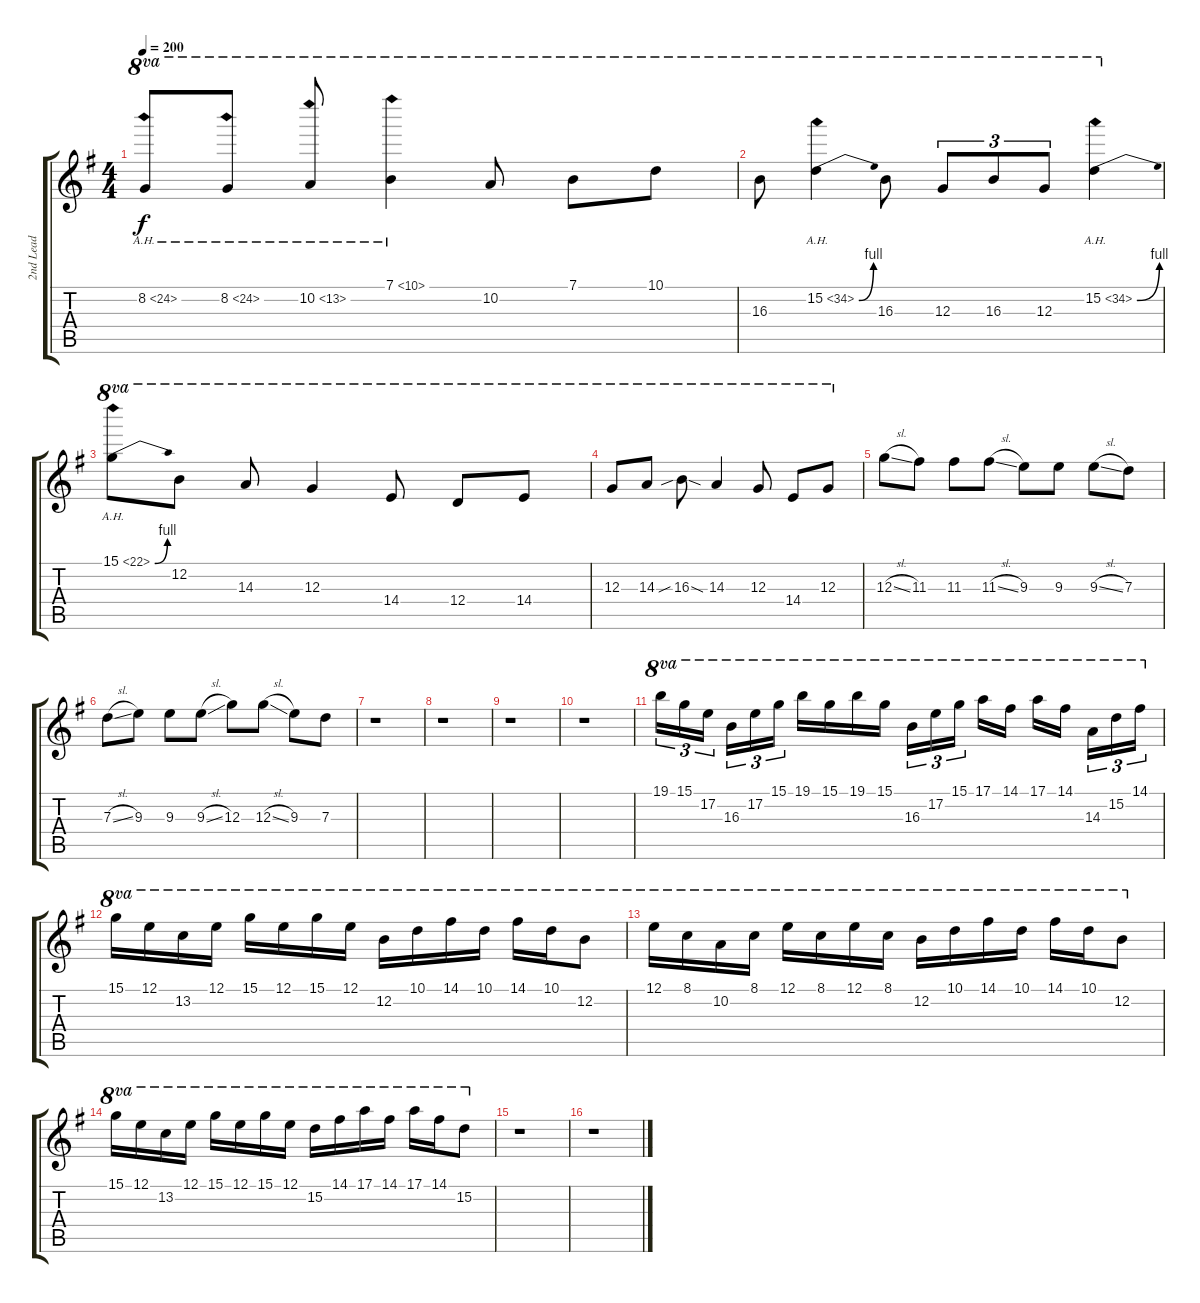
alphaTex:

\track ("2nd Lead" "2nd Lead") {instrument distortionguitar}
\staff {score tabs}
\tuning (E4 B3 G3 D3 A2 E2) {hide}
\ts (4 4)
\tempo 200
\clef g2
\ks g
8.2{ah 16}.8{ot 8va dy f} 8.2{ah 16}.8{ot 8va} 10.2{ah 3}.8{ot 8va} 7.1{ah 3}.4{ot 8va} 10.2.8{ot 8va} 7.1.8{ot 8va} 10.1.8{ot 8va} |
16.3.8{ot 8va} 15.2{be (bend 0 0 60 4) ah 19}.4{ot 8va} 16.3.8{ot 8va} 12.3.8{tu (3 2) ot 8va} 16.3.8{tu (3 2) ot 8va} 12.3.8{tu (3 2) ot 8va} 15.2{be (bend 0 0 60 4) ah 19}.4{ot 8va} |
15.1{be (bend 0 0 60 4) ah 7}.8{ot 8va} 12.2.8{ot 8va} 14.3.8{ot 8va} 12.3.4{ot 8va} 14.4.8{ot 8va} 12.4.8{ot 8va} 14.4.8{ot 8va} |
12.3.8{ot 8va} 14.3.8{ot 8va} 16.3{sib sod}.8{ot 8va} 14.3.4{ot 8va} 12.3.8{ot 8va} 14.4.8{ot 8va} 12.3.8{ot 8va} |
12.3{sl}.8 11.3.8 11.3.8 11.3{sl}.8 9.3.8 9.3.8 9.3{sl}.8 7.3.8 |
7.3{sl}.8 9.3.8 9.3.8 9.3{sl}.8 12.3.8 12.3{sl}.8 9.3.8 7.3.8 |
r.1 |
r.1 |
r.1 |
r.1 |
19.1.16{tu (3 2) ot 8va} 15.1.16{tu (3 2) ot 8va} 17.2.16{tu (3 2) ot 8va beam splitsecondary} 16.3.16{tu (3 2) ot 8va} 17.2.16{tu (3 2) ot 8va} 15.1.16{tu (3 2) ot 8va} 19.1.16{ot 8va} 15.1.16{ot 8va} 19.1.16{ot 8va} 15.1.16{ot 8va} 16.3.16{tu (3 2) ot 8va} 17.2.16{tu (3 2) ot 8va} 15.1.16{tu (3 2) ot 8va beam splitsecondary} 17.1.16{ot 8va} 14.1.16{ot 8va} 17.1.16{ot 8va} 14.1.16{ot 8va beam splitsecondary} 14.3.16{tu (3 2) ot 8va} 15.2.16{tu (3 2) ot 8va} 14.1.16{tu (3 2) ot 8va} |
15.1.16{ot 8va} 12.1.16{ot 8va} 13.2.16{ot 8va} 12.1.16{ot 8va} 15.1.16{ot 8va} 12.1.16{ot 8va} 15.1.16{ot 8va} 12.1.16{ot 8va} 12.2.16{ot 8va} 10.1.16{ot 8va} 14.1.16{ot 8va} 10.1.16{ot 8va} 14.1.16{ot 8va} 10.1.16{ot 8va} 12.2.8{ot 8va} |
12.1.16{ot 8va} 8.1.16{ot 8va} 10.2.16{ot 8va} 8.1.16{ot 8va} 12.1.16{ot 8va} 8.1.16{ot 8va} 12.1.16{ot 8va} 8.1.16{ot 8va} 12.2.16{ot 8va} 10.1.16{ot 8va} 14.1.16{ot 8va} 10.1.16{ot 8va} 14.1.16{ot 8va} 10.1.16{ot 8va} 12.2.8{ot 8va} |
15.1.16{ot 8va} 12.1.16{ot 8va} 13.2.16{ot 8va} 12.1.16{ot 8va} 15.1.16{ot 8va} 12.1.16{ot 8va} 15.1.16{ot 8va} 12.1.16{ot 8va} 15.2.16{ot 8va} 14.1.16{ot 8va} 17.1.16{ot 8va} 14.1.16{ot 8va} 17.1.16{ot 8va} 14.1.16{ot 8va} 15.2.8{ot 8va} |
r.1 |
r.1
